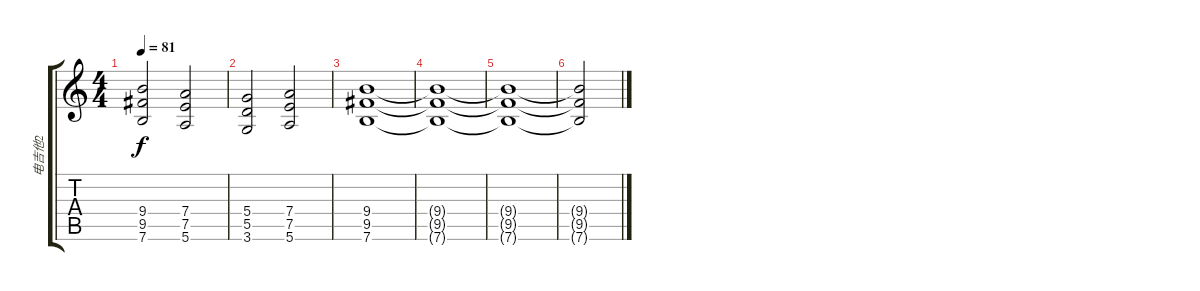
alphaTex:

\track ("电吉他2" "电吉他2") {instrument distortionguitar}
\staff {score tabs}
\tuning (E4 B3 G3 D3 A2 E2) {hide}
\ts (4 4)
\tempo 81
\clef g2
\ks c
(9.4 9.5 7.6).2{dy f} (7.4 7.5 5.6).2 |
(5.4 5.5 3.6).2 (7.4 7.5 5.6).2 |
(9.4 9.5 7.6).1 |
(9.4{t} 9.5{t} 7.6{t}).1 |
(9.4{t} 9.5{t} 7.6{t}).1 |
(9.4{t} 9.5{t} 7.6{t}).2
